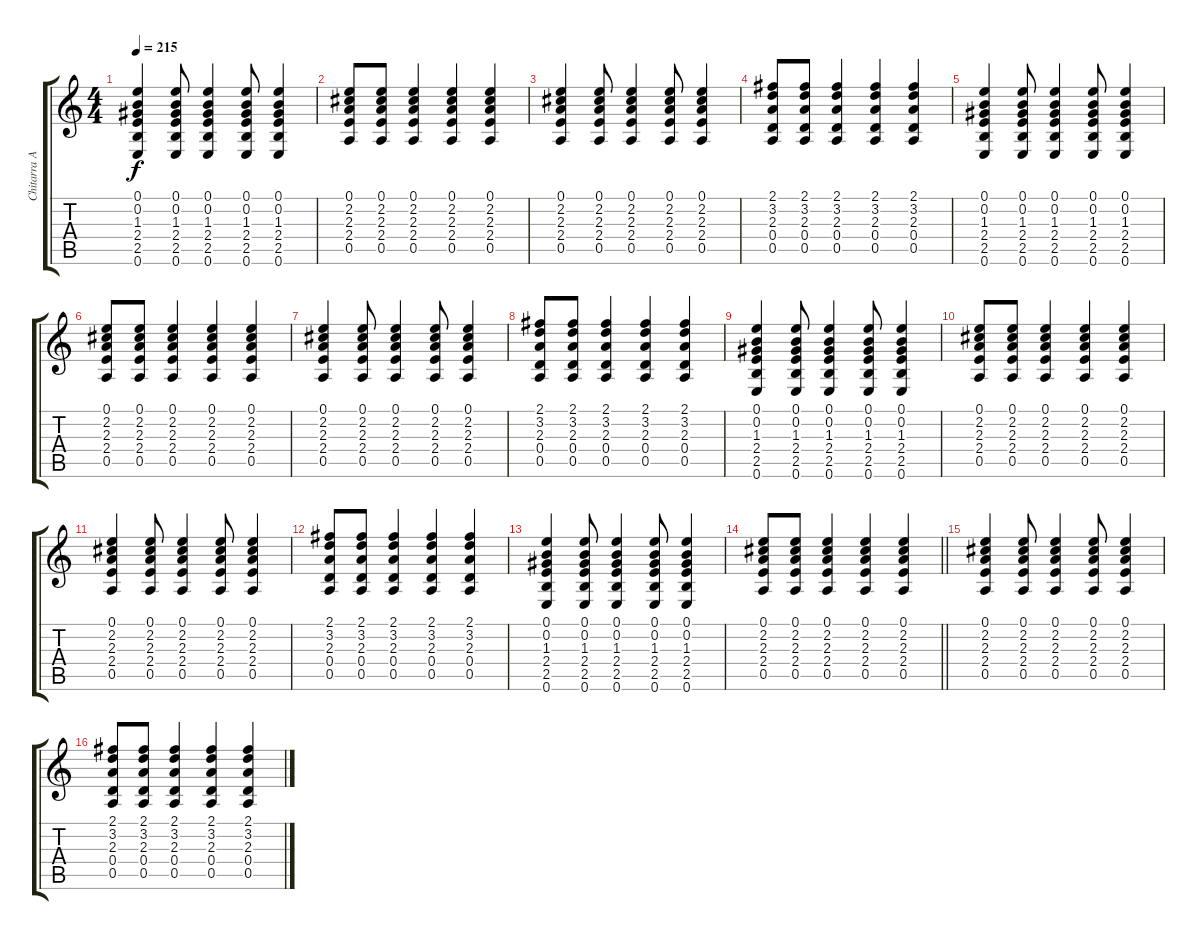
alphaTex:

\track ("Chitarra Acustica" "Chitarra A") {instrument acousticguitarsteel}
\staff {score tabs}
\tuning (E4 B3 G3 D3 A2 E2) {hide}
\ts (4 4)
\tempo 215
\clef g2
\ks c
(0.1 0.2 1.3 2.4 2.5 0.6).4{dy f} (0.1 0.2 1.3 2.4 2.5 0.6).8 (0.1 0.2 1.3 2.4 2.5 0.6).4 (0.1 0.2 1.3 2.4 2.5 0.6).8 (0.1 0.2 1.3 2.4 2.5 0.6).4 |
(0.1 2.2 2.3 2.4 0.5).8 (0.1 2.2 2.3 2.4 0.5).8 (0.1 2.2 2.3 2.4 0.5).4 (0.1 2.2 2.3 2.4 0.5).4 (0.1 2.2 2.3 2.4 0.5).4 |
(0.1 2.2 2.3 2.4 0.5).4 (0.1 2.2 2.3 2.4 0.5).8 (0.1 2.2 2.3 2.4 0.5).4 (0.1 2.2 2.3 2.4 0.5).8 (0.1 2.2 2.3 2.4 0.5).4 |
(2.1 3.2 2.3 0.4 0.5).8 (2.1 3.2 2.3 0.4 0.5).8 (2.1 3.2 2.3 0.4 0.5).4 (2.1 3.2 2.3 0.4 0.5).4 (2.1 3.2 2.3 0.4 0.5).4 |
(0.1 0.2 1.3 2.4 2.5 0.6).4 (0.1 0.2 1.3 2.4 2.5 0.6).8 (0.1 0.2 1.3 2.4 2.5 0.6).4 (0.1 0.2 1.3 2.4 2.5 0.6).8 (0.1 0.2 1.3 2.4 2.5 0.6).4 |
(0.1 2.2 2.3 2.4 0.5).8 (0.1 2.2 2.3 2.4 0.5).8 (0.1 2.2 2.3 2.4 0.5).4 (0.1 2.2 2.3 2.4 0.5).4 (0.1 2.2 2.3 2.4 0.5).4 |
(0.1 2.2 2.3 2.4 0.5).4 (0.1 2.2 2.3 2.4 0.5).8 (0.1 2.2 2.3 2.4 0.5).4 (0.1 2.2 2.3 2.4 0.5).8 (0.1 2.2 2.3 2.4 0.5).4 |
(2.1 3.2 2.3 0.4 0.5).8 (2.1 3.2 2.3 0.4 0.5).8 (2.1 3.2 2.3 0.4 0.5).4 (2.1 3.2 2.3 0.4 0.5).4 (2.1 3.2 2.3 0.4 0.5).4 |
(0.1 0.2 1.3 2.4 2.5 0.6).4 (0.1 0.2 1.3 2.4 2.5 0.6).8 (0.1 0.2 1.3 2.4 2.5 0.6).4 (0.1 0.2 1.3 2.4 2.5 0.6).8 (0.1 0.2 1.3 2.4 2.5 0.6).4 |
(0.1 2.2 2.3 2.4 0.5).8 (0.1 2.2 2.3 2.4 0.5).8 (0.1 2.2 2.3 2.4 0.5).4 (0.1 2.2 2.3 2.4 0.5).4 (0.1 2.2 2.3 2.4 0.5).4 |
(0.1 2.2 2.3 2.4 0.5).4 (0.1 2.2 2.3 2.4 0.5).8 (0.1 2.2 2.3 2.4 0.5).4 (0.1 2.2 2.3 2.4 0.5).8 (0.1 2.2 2.3 2.4 0.5).4 |
(2.1 3.2 2.3 0.4 0.5).8 (2.1 3.2 2.3 0.4 0.5).8 (2.1 3.2 2.3 0.4 0.5).4 (2.1 3.2 2.3 0.4 0.5).4 (2.1 3.2 2.3 0.4 0.5).4 |
(0.1 0.2 1.3 2.4 2.5 0.6).4 (0.1 0.2 1.3 2.4 2.5 0.6).8 (0.1 0.2 1.3 2.4 2.5 0.6).4 (0.1 0.2 1.3 2.4 2.5 0.6).8 (0.1 0.2 1.3 2.4 2.5 0.6).4 |
\barLineRight lightlight
(0.1 2.2 2.3 2.4 0.5).8 (0.1 2.2 2.3 2.4 0.5).8 (0.1 2.2 2.3 2.4 0.5).4 (0.1 2.2 2.3 2.4 0.5).4 (0.1 2.2 2.3 2.4 0.5).4 |
(0.1 2.2 2.3 2.4 0.5).4 (0.1 2.2 2.3 2.4 0.5).8 (0.1 2.2 2.3 2.4 0.5).4 (0.1 2.2 2.3 2.4 0.5).8 (0.1 2.2 2.3 2.4 0.5).4 |
(2.1 3.2 2.3 0.4 0.5).8 (2.1 3.2 2.3 0.4 0.5).8 (2.1 3.2 2.3 0.4 0.5).4 (2.1 3.2 2.3 0.4 0.5).4 (2.1 3.2 2.3 0.4 0.5).4
